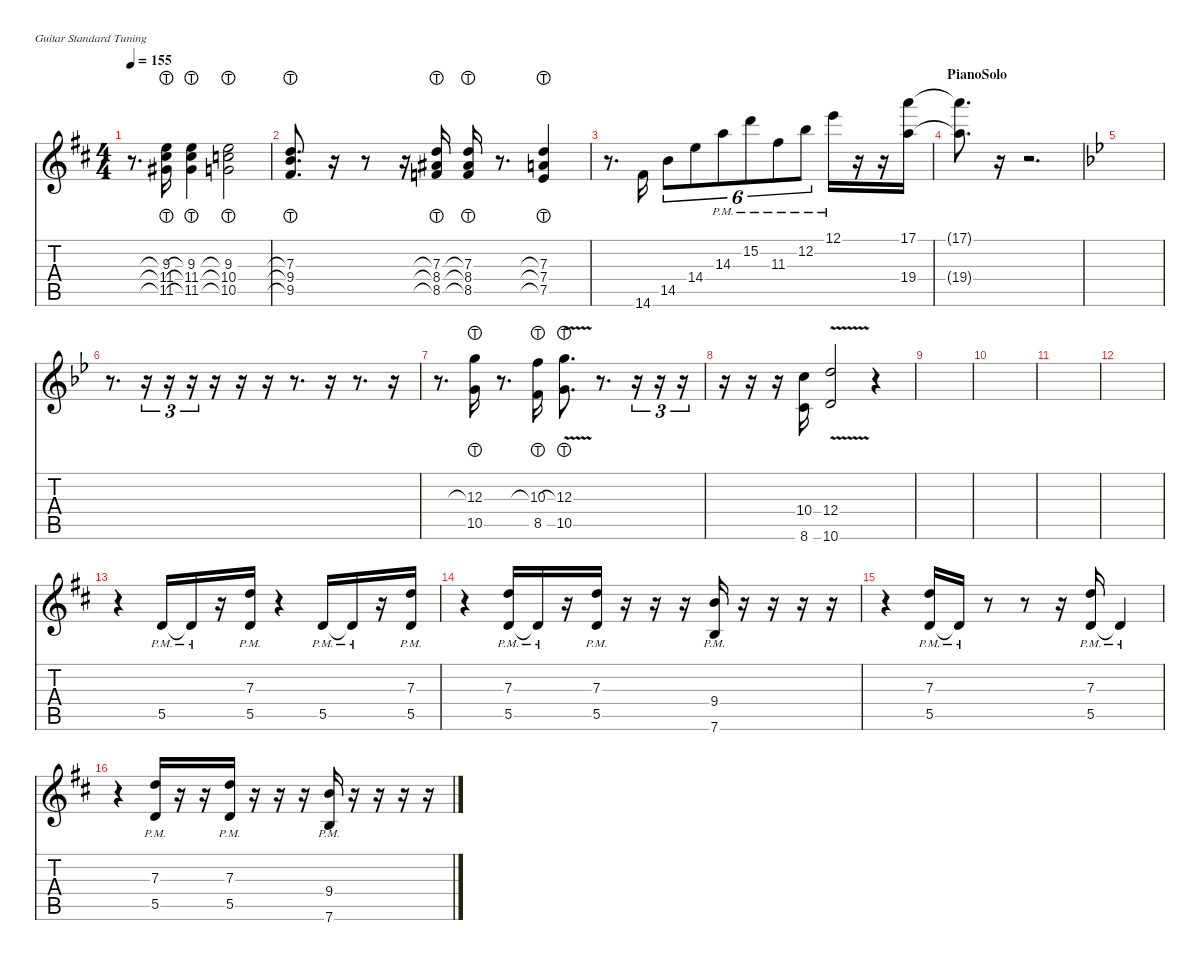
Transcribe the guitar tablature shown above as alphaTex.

\hideDynamics
\bracketExtendMode nobrackets
\singleTrackTrackNamePolicy hidden
\multiTrackTrackNamePolicy hidden
\otherSystemsTrackNameOrientation horizontal
\track ("LGuitar" "E-Gt") {defaultSystemsLayout 8 instrument electricguitarclean}
\staff {score tabs}
\tuning (E4 B3 G3 D3 A2 E2)
\ts (4 4)
\tempo 155
\clef g2
\ks d
r.8{d dy p beam Down} (11.5{lht acc #} 11.4{lht acc #} 9.3{lht acc forcenatural}).16{beam Down} (11.5{lht acc #} 11.4{lht acc #} 9.3{lht acc forcenatural}).4{beam Down} (10.5{lht acc forcenatural} 10.4{lht acc forcenatural} 9.3{lht acc forcenatural}).2{beam Down} |
(9.5{lht acc #} 9.4{lht acc forcenatural} 7.3{lht acc forcenatural}).8{d beam Up} r.16{beam Up} r.8{beam Up} r.16{beam Up} (8.5{lht acc forcenatural} 8.4{lht acc #} 7.3{lht acc forcenatural}).16{beam Up} (8.5{lht acc forcenatural} 8.4{lht acc #} 7.3{lht acc forcenatural}).16{beam Up} r.8{d beam Up} (7.5{lht acc forcenatural} 7.4{lht acc forcenatural} 7.3{lht acc forcenatural}).4{beam Up} |
r.8{d beam Down} 14.6{acc #}.16{dy mf beam Up} 14.5{acc forcenatural}.8{tu (6 4) beam Down} 14.4{acc forcenatural}.8{tu (6 4) beam Down} 14.3{pm acc forcenatural}.8{tu (6 4) dy mp beam Down} 15.2{pm acc forcenatural}.8{tu (6 4) beam Down} 11.3{pm acc #}.8{tu (6 4) beam Down} 12.2{pm acc forcenatural}.8{tu (6 4) beam Down} 12.1{pm acc forcenatural}.16{beam Down} r.16{beam Down} r.16{beam Down} (17.1{acc forcenatural} 19.4{acc forcenatural}).16{dy mf beam Down} |
\section ("" "PianoSolo")
(17.1{t acc forcenatural} 19.4{t acc forcenatural}).8{d beam Down} r.16{beam Down} r.2{d beam Down} |
\ks bb
|
r.8{d beam Down} r.16{tu (3 2) beam Down} r.16{tu (3 2) beam Down} r.16{tu (3 2) beam Down} r.16{beam Down} r.16{beam Down} r.16{beam Down} r.8{d beam Down} r.16{beam Down} r.8{d beam Down} r.16{beam Down} |
r.8{d beam Down} (12.3{lht acc forcenatural} 10.5{acc forcenatural}).16{dy mp beam Down} r.8{d beam Down} (8.5{acc forcenatural} 10.3{lht acc forcenatural}).16{beam Down} (10.5{v acc forcenatural} 12.3{lht acc forcenatural}).8{d beam Down} r.8{d beam Down} r.16{tu (3 2) beam Down} r.16{tu (3 2) beam Down} r.16{tu (3 2) beam Down} |
r.16{beam Down} r.16{beam Down} r.16{beam Down} (8.6{acc forcenatural} 10.4{acc forcenatural}).16{beam Up} (12.4{v acc forcenatural} 10.6{acc forcenatural}).2{beam Up} r.4{beam Up} |
|
|
|
|
\ks d
r.4{beam Down} 5.5{pm acc forcenatural}.16{dy mf beam Up} 5.5{pm t acc forcenatural}.16{beam Up} r.16{beam Up} (7.3{pm acc forcenatural} 5.5{pm acc forcenatural}).16{beam Up} r.4{beam Up} 5.5{pm acc forcenatural}.16{beam Up} 5.5{pm t acc forcenatural}.16{beam Up} r.16{beam Up} (7.3{pm acc forcenatural} 5.5{pm acc forcenatural}).16{beam Up} |
r.4{beam Down} (7.3{pm acc forcenatural} 5.5{pm acc forcenatural}).16{beam Up} 5.5{pm t acc forcenatural}.16{beam Up} r.16{beam Up} (7.3{pm acc forcenatural} 5.5{pm acc forcenatural}).16{beam Up} r.16{beam Up} r.16{beam Up} r.16{beam Up} (9.4{pm acc forcenatural} 7.6{pm acc forcenatural}).16{beam Up} r.16{beam Up} r.16{beam Up} r.16{beam Up} r.16{beam Up} |
r.4{beam Down} (7.3{pm acc forcenatural} 5.5{pm acc forcenatural}).16{beam Up} 5.5{pm t acc forcenatural}.16{beam Up} r.8{beam Up} r.8{beam Up} r.16{beam Up} (7.3{pm acc forcenatural} 5.5{pm acc forcenatural}).16{beam Up} 5.5{pm t acc forcenatural}.4{beam Up} |
r.4{beam Down} (7.3{pm acc forcenatural} 5.5{pm acc forcenatural}).16{beam Up} r.16{beam Up} r.16{beam Up} (7.3{pm acc forcenatural} 5.5{pm acc forcenatural}).16{beam Up} r.16{beam Up} r.16{beam Up} r.16{beam Up} (9.4{pm acc forcenatural} 7.6{pm acc forcenatural}).16{beam Up} r.16{beam Up} r.16{beam Up} r.16{beam Up} r.16{beam Up}
